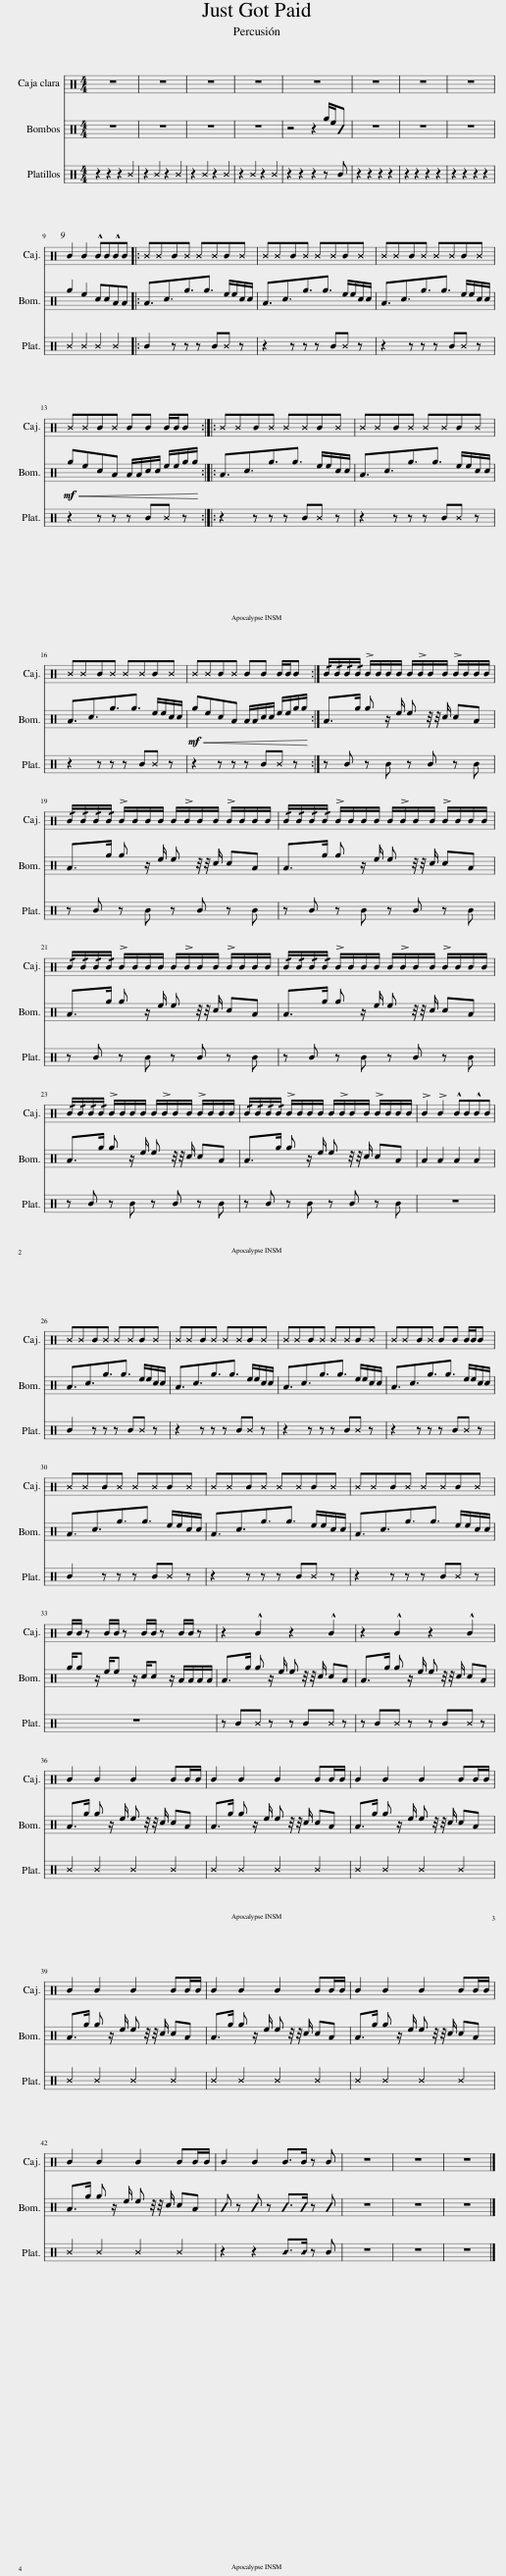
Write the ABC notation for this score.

X:1
%%score 1 2 3
L:1/8
M:4/4
I:linebreak $
K:C
V:1 perc
K:none
V:2 perc
K:none
V:3 perc
K:none
V:1
 z8 | z8 | z8 | z8 | z8 | %5
 z8 | z8 | z8 |$ B2 B2 !^!BB!^!BB |: ^B^BB^B ^B^BB^B | %10
 ^B^BB^B ^B^BB^B | ^B^BB^B ^B^BB^B |$ ^B^BB^B BB B/B/B :: ^B^BB^B ^B^BB^B | ^B^BB^B ^B^BB^B |$ %15
 ^B^BB^B ^B^BB^B | ^B^BB^B BB B/B/B :| !/!B/!/!B/!/!B/!/!B/ !>!B/B/B/B/ B/!>!B/B/B/ !>!B/B/B/B/ |$ !/!B/!/!B/!/!B/!/!B/ !>!B/B/B/B/ B/!>!B/B/B/ !>!B/B/B/B/ | !/!B/!/!B/!/!B/!/!B/ !>!B/B/B/B/ B/!>!B/B/B/ !>!B/B/B/B/ |$ %20
 !/!B/!/!B/!/!B/!/!B/ !>!B/B/B/B/ B/!>!B/B/B/ !>!B/B/B/B/ | !/!B/!/!B/!/!B/!/!B/ !>!B/B/B/B/ B/!>!B/B/B/ !>!B/B/B/B/ |$ !/!B/!/!B/!/!B/!/!B/ !>!B/B/B/B/ B/!>!B/B/B/ !>!B/B/B/B/ | !/!B/!/!B/!/!B/!/!B/ !>!B/B/B/B/ B/!>!B/B/B/ !>!B/B/B/B/ | !>!B2 !>!B2 !^!BB!^!BB |$ %25
 ^B^BB^B ^B^BB^B | ^B^BB^B ^B^BB^B | ^B^BB^B ^B^BB^B | ^B^BB^B BB B/B/B |$ ^B^BB^B ^B^BB^B | %30
 ^B^BB^B ^B^BB^B | ^B^BB^B ^B^BB^B |$ B/B/ z B/B/ z B/B/ z B/B/ z | z2 !^!B2 z2 !^!B2 | z2 !^!B2 z2 !^!B2 |$ %35
 B2 B2 B2 BB/B/ | B2 B2 B2 BB/B/ | B2 B2 B2 BB/B/ |$ B2 B2 B2 BB/B/ | B2 B2 B2 BB/B/ | %40
 B2 B2 B2 BB/B/ |$ B2 B2 B2 BB/B/ | B2 B2 B>B z B | z8 | z8 | %45
 z8 |] %46
V:2
 z8 | z8 | z8 | z8 | z4 z2 g/e/B | %5
 z8 | z8 | z8 |$ g2 e2 ccAA |: A3/2c3/2g3/2g3/2 e/e/c/c/ | %10
 A3/2c3/2g3/2g3/2 e/e/c/c/ | A3/2c3/2g3/2g3/2 e/e/c/c/ |$!mf!!<(! gecA A/A/c/c/ e/e/g/g/!<)! :: A3/2c3/2g3/2g3/2 e/e/c/c/ | A3/2c3/2g3/2g3/2 e/e/c/c/ |$ %15
 A3/2c3/2g3/2g3/2 e/e/c/c/ |!mf!!<(! gecA A/A/c/c/ e/e/g/g/!<)! :| A>g g z/ e/ e z/4 z/4 c/ cA |$ A>g g z/ e/ e z/4 z/4 c/ cA | A>g g z/ e/ e z/4 z/4 c/ cA |$ %20
 A>g g z/ e/ e z/4 z/4 c/ cA | A>g g z/ e/ e z/4 z/4 c/ cA |$ A>g g z/ e/ e z/4 z/4 c/ cA | A>g g z/ e/ e z/4 z/4 c/ cA | A2 A2 A2 A2 |$ %25
 A3/2c3/2g3/2g3/2 e/e/c/c/ | A3/2c3/2g3/2g3/2 e/e/c/c/ | A3/2c3/2g3/2g3/2 e/e/c/c/ | A3/2c3/2g3/2g3/2 e/e/c/c/ |$ A3/2c3/2g3/2g3/2 e/e/c/c/ | %30
 A3/2c3/2g3/2g3/2 e/e/c/c/ | A3/2c3/2g3/2g3/2 e/e/c/c/ |$ g/g z/ e/e z/ c/c z/ A/A/A/A/ | A>g g z/ e/ e z/4 z/4 c/ cA | A>g g z/ e/ e z/4 z/4 c/ cA |$ %35
 A>g g z/ e/ e z/4 z/4 c/ cA | A>g g z/ e/ e z/4 z/4 c/ cA | A>g g z/ e/ e z/4 z/4 c/ cA |$ A>g g z/ e/ e z/4 z/4 c/ cA | A>g g z/ e/ e z/4 z/4 c/ cA | %40
 A>g g z/ e/ e z/4 z/4 c/ cA |$ A>g g z/ e/ e z/4 z/4 c/ cA | B z B z B>B z B | z8 | z8 | %45
 z8 |] %46
V:3
 z2 z2 z2 ^B2 | z2 ^B2 z2 ^B2 | z2 ^B2 z2 ^B2 | z2 ^B2 z2 ^B2 | z2 z2 z2 z B | %5
 z2 z2 z2 z2 | z2 z2 z2 z2 | z2 z2 z2 z2 |$ ^B2 ^B2 ^B2 ^B2 |: B2 z z z B^B z | %10
 z2 z z z B^B z | z2 z z z B^B z |$ z2 z z z B^B z :: z2 z z z B^B z | z2 z z z B^B z |$ %15
 z2 z z z B^B z | z2 z z z B^B z :| z B z B z B z B |$ z B z B z B z B | z B z B z B z B |$ %20
 z B z B z B z B | z B z B z B z B |$ z B z B z B z B | z B z B z B z B | z8 |$ %25
 B2 z z z B^B z | z2 z z z B^B z | z2 z z z B^B z | z2 z z z B^B z |$ B2 z z z B^B z | %30
 z2 z z z B^B z | z2 z z z B^B z |$ z8 | z B^B z z B^B z | z B^B z z B^B z |$ %35
 ^B2 ^B2 ^B2 ^B2 | ^B2 ^B2 ^B2 ^B2 | ^B2 ^B2 ^B2 ^B2 |$ ^B2 ^B2 ^B2 ^B2 | ^B2 ^B2 ^B2 ^B2 | %40
 ^B2 ^B2 ^B2 ^B2 |$ ^B2 ^B2 ^B2 ^B2 | z2 z2 _B>_B z B | z8 | z8 | %45
 z8 |] %46
